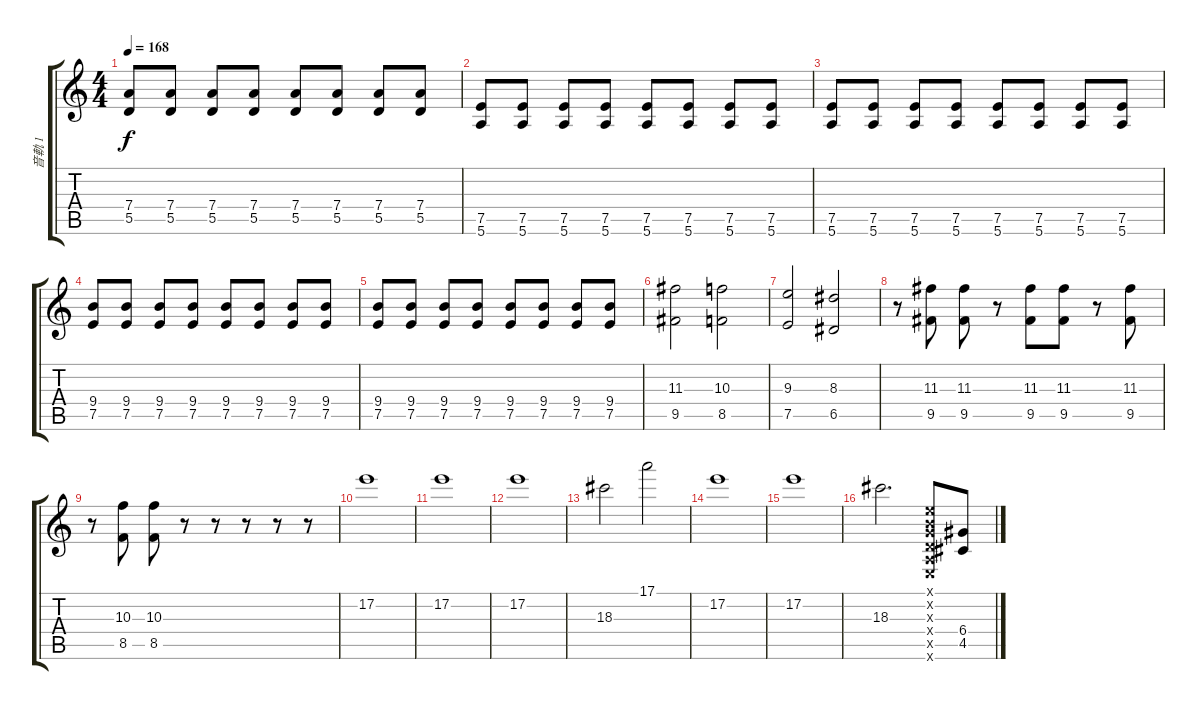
\track ("音軌 1" "音軌 1") {instrument overdrivenguitar}
\staff {score tabs}
\tuning (E4 B3 G3 D3 A2 E2) {hide}
\ts (4 4)
\tempo 168
\clef g2
\ks c
(7.4 5.5).8{dy f} (7.4 5.5).8 (7.4 5.5).8 (7.4 5.5).8 (7.4 5.5).8 (7.4 5.5).8 (7.4 5.5).8 (7.4 5.5).8 |
(7.5 5.6).8 (7.5 5.6).8 (7.5 5.6).8 (7.5 5.6).8 (7.5 5.6).8 (7.5 5.6).8 (7.5 5.6).8 (7.5 5.6).8 |
(7.5 5.6).8 (7.5 5.6).8 (7.5 5.6).8 (7.5 5.6).8 (7.5 5.6).8 (7.5 5.6).8 (7.5 5.6).8 (7.5 5.6).8 |
(9.4 7.5).8 (9.4 7.5).8 (9.4 7.5).8 (9.4 7.5).8 (9.4 7.5).8 (9.4 7.5).8 (9.4 7.5).8 (9.4 7.5).8 |
(9.4 7.5).8 (9.4 7.5).8 (9.4 7.5).8 (9.4 7.5).8 (9.4 7.5).8 (9.4 7.5).8 (9.4 7.5).8 (9.4 7.5).8 |
(11.3 9.5).2 (10.3 8.5).2 |
(9.3 7.5).2 (8.3 6.5).2 |
r.8 (11.3 9.5).8 (11.3 9.5).8 r.8 (11.3 9.5).8 (11.3 9.5).8 r.8 (11.3 9.5).8 |
r.8 (10.3 8.5).8 (10.3 8.5).8 r.8 r.8 r.8 r.8 r.8 |
17.2.1{instrument electricguitarjazz} |
17.2.1 |
17.2.1 |
18.3.2 17.1.2 |
17.2.1 |
17.2.1 |
18.3.2{d} (0.1{x} 0.2{x} 0.3{x} 0.4{x} 0.5{x} 0.6{x}).8{instrument overdrivenguitar} (6.4 4.5).8
